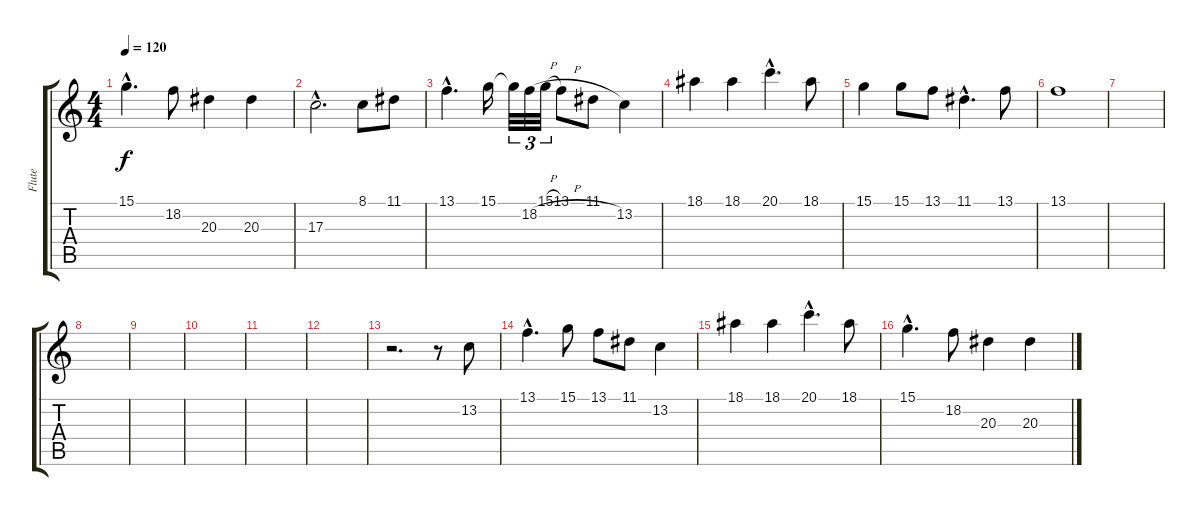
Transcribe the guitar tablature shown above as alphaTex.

\track ("Flute" "Flute") {instrument flute}
\staff {score tabs}
\tuning (E4 B3 G3 D3 A2 E2) {hide}
\ts (4 4)
\tempo 120
\clef g2
\ks c
15.1{hac}.4{d dy f} 18.2.8 20.3.4 20.3.4 |
17.3{hac}.2{d} 8.1.8 11.1.8 |
13.1{hac}.4{d} 15.1.16 15.1{t}.32{tu (3 2)} 18.2{h}.32{tu (3 2)} 15.1{h}.32{tu (3 2)} 13.1.8 11.1.8 13.2.4 |
18.1.4 18.1.4 20.1{hac}.4{d} 18.1.8 |
15.1.4 15.1.8 13.1.8 11.1{hac}.4{d} 13.1.8 |
13.1.1 |
|
|
|
|
|
|
r.2{d} r.8 13.2.8 |
13.1{hac}.4{d} 15.1.8 13.1.8 11.1.8 13.2.4 |
18.1.4 18.1.4 20.1{hac}.4{d} 18.1.8 |
15.1{hac}.4{d} 18.2.8 20.3.4 20.3.4
